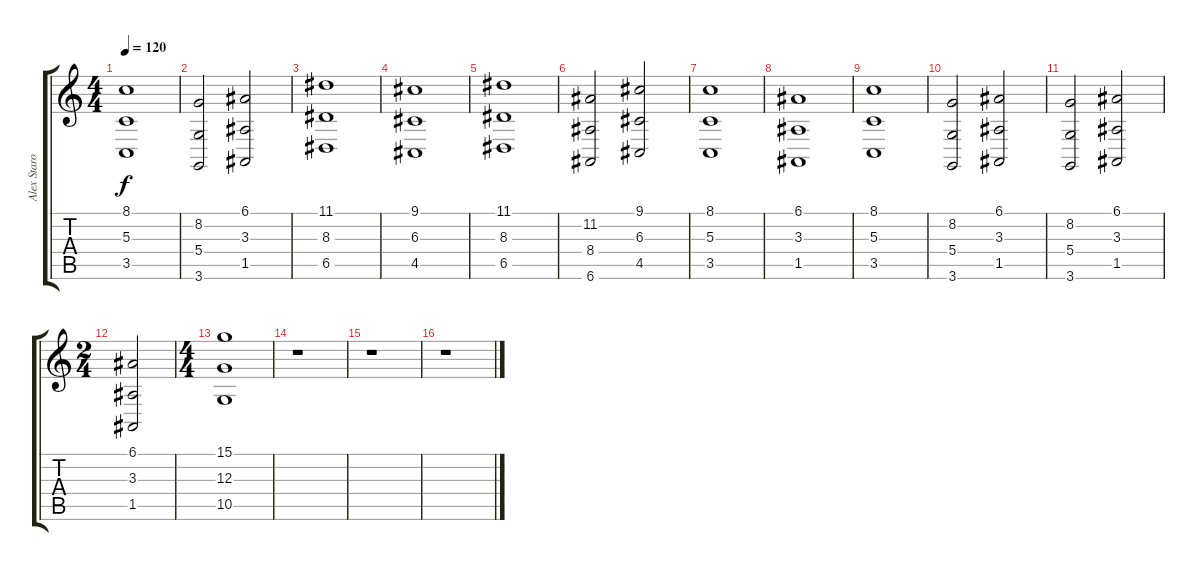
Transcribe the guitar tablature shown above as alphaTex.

\track ("Alex Staropoli - String Ensemble" "Alex Staro") {instrument stringensemble1}
\staff {score tabs}
\tuning (E4 B3 G3 D3 A2 E2) {hide}
\ts (4 4)
\tempo 120
\clef g2
\ks c
(8.1 5.3 3.5).1{dy f} |
(8.2 5.4 3.6).2 (6.1 3.3 1.5).2 |
(11.1 8.3 6.5).1 |
(9.1 6.3 4.5).1 |
(11.1 8.3 6.5).1 |
(11.2 8.4 6.6).2 (9.1 6.3 4.5).2 |
(8.1 5.3 3.5).1 |
(6.1 3.3 1.5).1 |
(8.1 5.3 3.5).1 |
(8.2 5.4 3.6).2 (6.1 3.3 1.5).2 |
(8.2 5.4 3.6).2 (6.1 3.3 1.5).2 |
\ts (2 4)
(6.1 3.3 1.5).2 |
\ts (4 4)
(15.1 12.3 10.5).1 |
r.1 |
r.1 |
r.1
